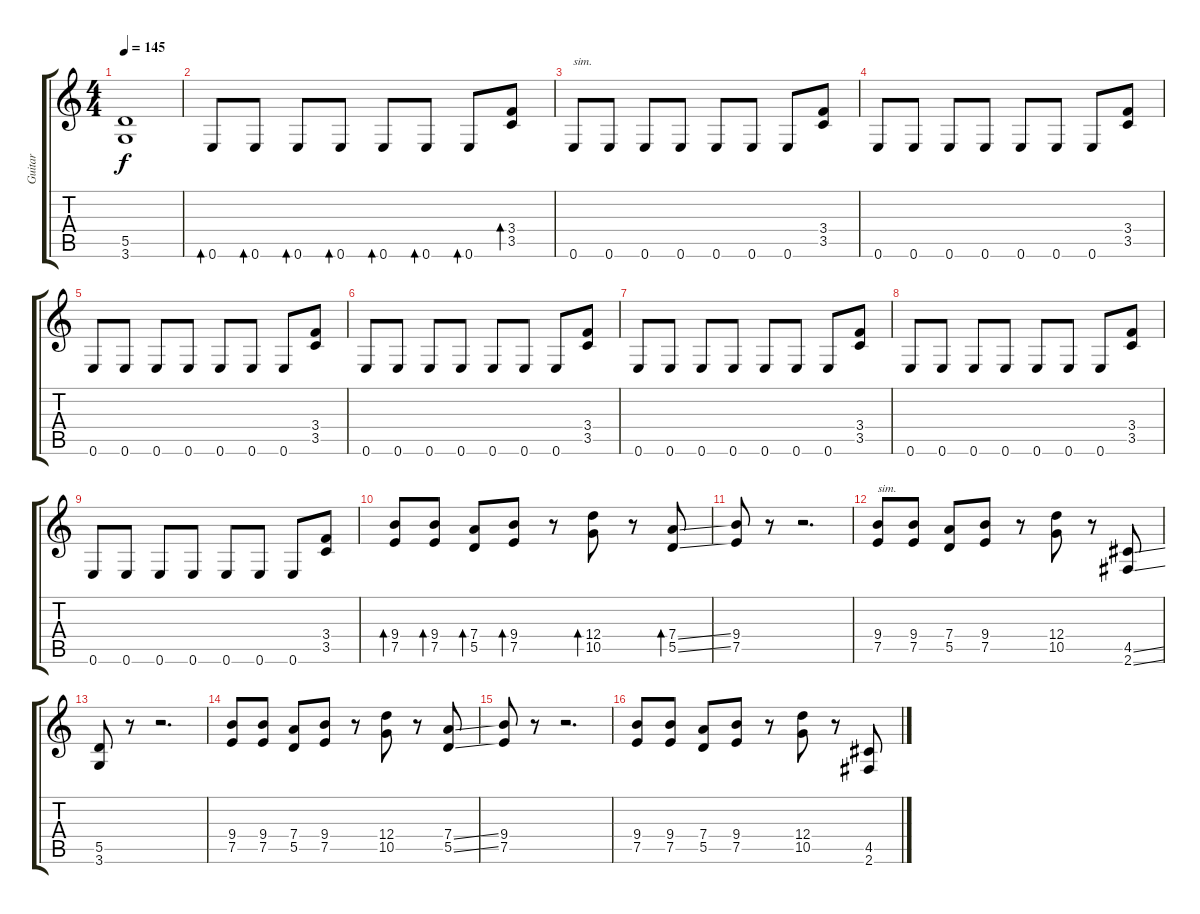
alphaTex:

\track ("Guitar" "Guitar") {instrument distortionguitar}
\staff {score tabs}
\tuning (E4 B3 G3 D3 A2 E2) {hide}
\ts (4 4)
\tempo 145
\clef g2
\ks c
(5.5 3.6).1{dy f} |
0.6.8{bd 60 instrument electricguitarmuted} 0.6.8{bd 60} 0.6.8{bd 60} 0.6.8{bd 60} 0.6.8{bd 60} 0.6.8{bd 60} 0.6.8{bd 60} (3.4 3.5).8{bd 60 instrument distortionguitar} |
0.6.8{txt "sim." instrument electricguitarmuted} 0.6.8 0.6.8 0.6.8 0.6.8 0.6.8 0.6.8 (3.4 3.5).8{instrument distortionguitar} |
0.6.8{instrument electricguitarmuted} 0.6.8 0.6.8 0.6.8 0.6.8 0.6.8 0.6.8 (3.4 3.5).8{instrument distortionguitar} |
0.6.8{instrument electricguitarmuted} 0.6.8 0.6.8 0.6.8 0.6.8 0.6.8 0.6.8 (3.4 3.5).8{instrument distortionguitar} |
0.6.8{instrument electricguitarmuted} 0.6.8 0.6.8 0.6.8 0.6.8 0.6.8 0.6.8 (3.4 3.5).8{instrument distortionguitar} |
0.6.8{instrument electricguitarmuted} 0.6.8 0.6.8 0.6.8 0.6.8 0.6.8 0.6.8 (3.4 3.5).8{instrument distortionguitar} |
0.6.8{instrument electricguitarmuted} 0.6.8 0.6.8 0.6.8 0.6.8 0.6.8 0.6.8 (3.4 3.5).8{instrument distortionguitar} |
0.6.8{instrument electricguitarmuted} 0.6.8 0.6.8 0.6.8 0.6.8 0.6.8 0.6.8 (3.4 3.5).8{instrument distortionguitar} |
(9.4 7.5).8{bd 60} (9.4 7.5).8{bd 60} (7.4 5.5).8{bd 60} (9.4 7.5).8{bd 60} r.8 (12.4 10.5).8{bd 60} r.8 (7.4{ss} 5.5{ss}).8{bd 60} |
(9.4 7.5).8 r.8 r.2{d} |
(9.4 7.5).8{txt "sim."} (9.4 7.5).8 (7.4 5.5).8 (9.4 7.5).8 r.8 (12.4 10.5).8 r.8 (4.5{ss} 2.6{ss}).8 |
(5.5 3.6).8 r.8 r.2{d} |
(9.4 7.5).8 (9.4 7.5).8 (7.4 5.5).8 (9.4 7.5).8 r.8 (12.4 10.5).8 r.8 (7.4{ss} 5.5{ss}).8 |
(9.4 7.5).8 r.8 r.2{d} |
(9.4 7.5).8 (9.4 7.5).8 (7.4 5.5).8 (9.4 7.5).8 r.8 (12.4 10.5).8 r.8 (4.5{ss} 2.6{ss}).8
